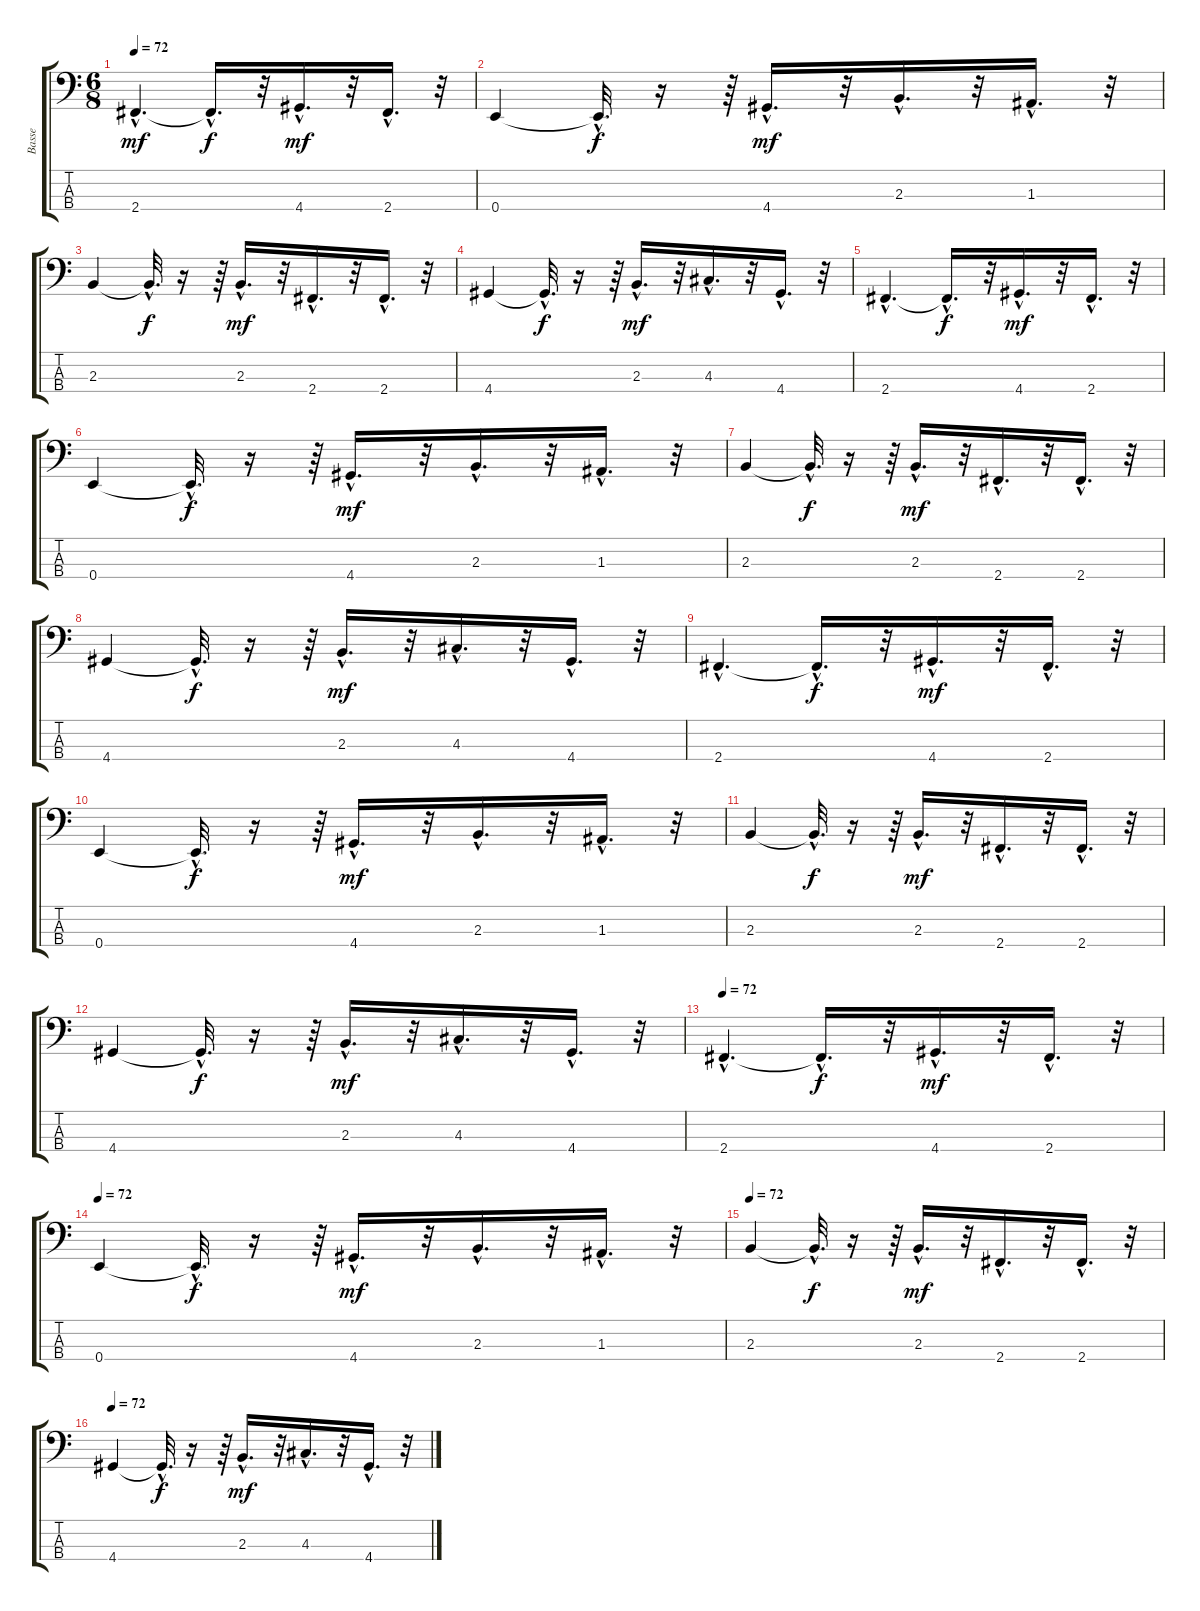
\track ("Basse" "Basse") {instrument acousticbass}
\staff {score tabs}
\tuning (G2 D2 A1 E1) {hide}
\ts (6 8)
\tempo 72
\clef f4
\ks c
2.4{hac}.4{d dy mf} 2.4{hac t}.16{d dy f} r.32 4.4{hac}.16{d dy mf} r.32 2.4{hac}.16{d} r.32 |
0.4.4 0.4{hac t}.32{d dy f} r.16 r.64 4.4{hac}.16{d dy mf} r.32 2.3{hac}.16{d} r.32 1.3{hac}.16{d} r.32 |
2.3.4 2.3{hac t}.32{d dy f} r.16 r.64 2.3{hac}.16{d dy mf} r.32 2.4{hac}.16{d} r.32 2.4{hac}.16{d} r.32 |
4.4.4 4.4{hac t}.32{d dy f} r.16 r.64 2.3{hac}.16{d dy mf} r.32 4.3{hac}.16{d} r.32 4.4{hac}.16{d} r.32 |
2.4{hac}.4{d} 2.4{hac t}.16{d dy f} r.32 4.4{hac}.16{d dy mf} r.32 2.4{hac}.16{d} r.32 |
0.4.4 0.4{hac t}.32{d dy f} r.16 r.64 4.4{hac}.16{d dy mf} r.32 2.3{hac}.16{d} r.32 1.3{hac}.16{d} r.32 |
2.3.4 2.3{hac t}.32{d dy f} r.16 r.64 2.3{hac}.16{d dy mf} r.32 2.4{hac}.16{d} r.32 2.4{hac}.16{d} r.32 |
4.4.4 4.4{hac t}.32{d dy f} r.16 r.64 2.3{hac}.16{d dy mf} r.32 4.3{hac}.16{d} r.32 4.4{hac}.16{d} r.32 |
2.4{hac}.4{d} 2.4{hac t}.16{d dy f} r.32 4.4{hac}.16{d dy mf} r.32 2.4{hac}.16{d} r.32 |
0.4.4 0.4{hac t}.32{d dy f} r.16 r.64 4.4{hac}.16{d dy mf} r.32 2.3{hac}.16{d} r.32 1.3{hac}.16{d} r.32 |
2.3.4 2.3{hac t}.32{d dy f} r.16 r.64 2.3{hac}.16{d dy mf} r.32 2.4{hac}.16{d} r.32 2.4{hac}.16{d} r.32 |
4.4.4 4.4{hac t}.32{d dy f} r.16 r.64 2.3{hac}.16{d dy mf} r.32 4.3{hac}.16{d} r.32 4.4{hac}.16{d} r.32 |
\tempo 72
2.4{hac}.4{d} 2.4{hac t}.16{d dy f} r.32 4.4{hac}.16{d dy mf} r.32 2.4{hac}.16{d} r.32 |
\tempo 72
0.4.4 0.4{hac t}.32{d dy f} r.16 r.64 4.4{hac}.16{d dy mf} r.32 2.3{hac}.16{d} r.32 1.3{hac}.16{d} r.32 |
\tempo 72
2.3.4 2.3{hac t}.32{d dy f} r.16 r.64 2.3{hac}.16{d dy mf} r.32 2.4{hac}.16{d} r.32 2.4{hac}.16{d} r.32 |
\tempo 72
4.4.4 4.4{hac t}.32{d dy f} r.16 r.64 2.3{hac}.16{d dy mf} r.32 4.3{hac}.16{d} r.32 4.4{hac}.16{d} r.32
